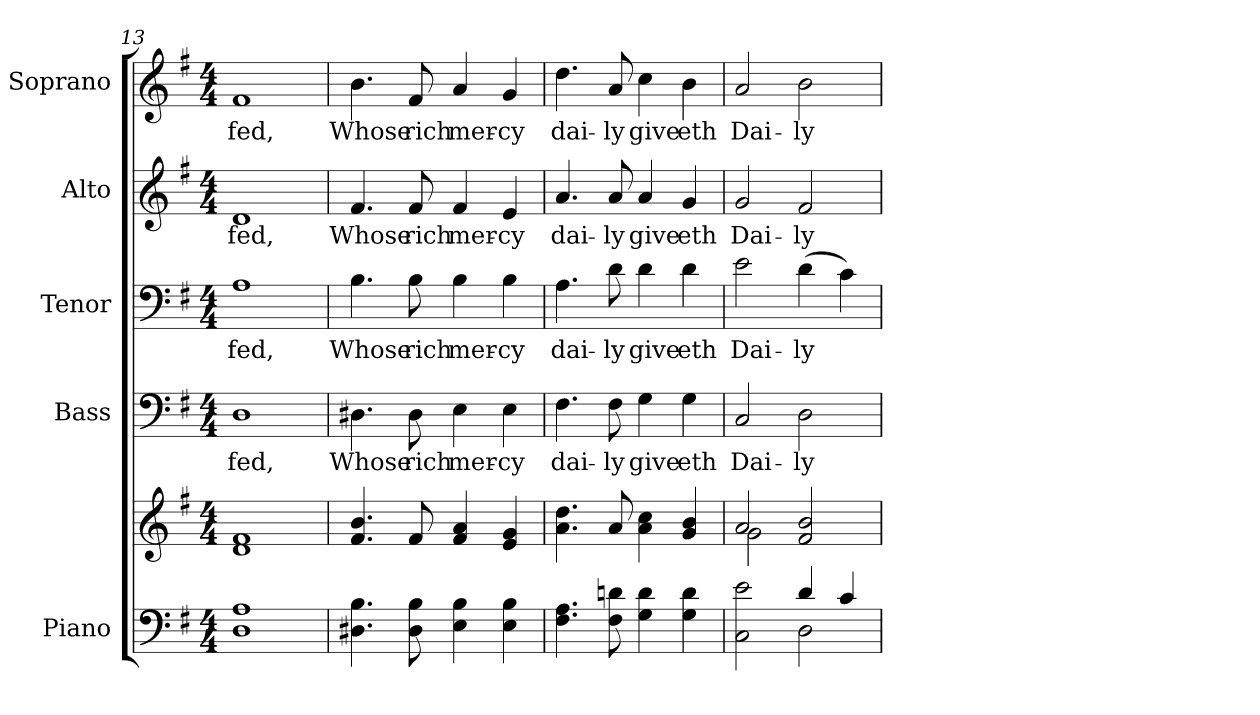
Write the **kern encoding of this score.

**kern	**kern	**kern	**text	**kern	**text	**kern	**text	**kern	**text
*part5	*part5	*part4	*part4	*part3	*part3	*part2	*part2	*part1	*part1
*staff6	*staff5	*staff4	*staff4	*staff3	*staff3	*staff2	*staff2	*staff1	*staff1
*I"Piano	*	*I"Bass	*	*I"Tenor	*	*I"Alto	*	*I"Soprano	*
*I'Pno.	*	*I'B.	*	*I'T.	*	*I'A.	*	*I'S.	*
!!LO:PB:g=z
*clefF4	*clefG2	*clefF4	*	*clefF4	*	*clefG2	*	*clefG2	*
*k[f#]	*k[f#]	*k[f#]	*	*k[f#]	*	*k[f#]	*	*k[f#]	*
*G:	*G:	*G:	*	*G:	*	*G:	*	*G:	*
*M4/4	*M4/4	*M4/4	*	*M4/4	*	*M4/4	*	*M4/4	*
=13	=13	=13	=13	=13	=13	=13	=13	=13	=13
!	!	!	!LO:LY:b:color=#000000	!	!	!	!	!	!
!	!	!	!	!	!LO:LY:b:color=#000000	!	!	!	!
!	!	!	!	!	!	!	!LO:LY:b:color=#000000	!	!
!	!	!	!	!	!	!	!	!	!LO:LY:b:color=#000000
1Di 1Ai	1di 1f#i	1Di	fed,	1Ai	fed,	1di	fed,	1f#i	fed,
=14	=14	=14	=14	=14	=14	=14	=14	=14	=14
!	!	!	!LO:LY:b:color=#000000	!	!	!	!	!	!
!	!	!	!	!	!LO:LY:b:color=#000000	!	!	!	!
!	!	!	!	!	!	!	!LO:LY:b:color=#000000	!	!
!	!	!	!	!	!	!	!	!	!LO:LY:b:color=#000000
4.D#Xi\ 4.Bi	4.f#i/ 4.bi	4.D#Xi\	Whose	4.Bi\	Whose	4.f#i/	Whose	4.bi\	Whose
!	!	!	!LO:LY:b:color=#000000	!	!	!	!	!	!
!	!	!	!	!	!LO:LY:b:color=#000000	!	!	!	!
!	!	!	!	!	!	!	!LO:LY:b:color=#000000	!	!
!	!	!	!	!	!	!	!	!	!LO:LY:b:color=#000000
8D#i\ 8Bi	8f#i/	8D#i\	rich	8Bi\	rich	8f#i/	rich	8f#i/	rich
!	!	!	!LO:LY:b:color=#000000	!	!	!	!	!	!
!	!	!	!	!	!LO:LY:b:color=#000000	!	!	!	!
!	!	!	!	!	!	!	!LO:LY:b:color=#000000	!	!
!	!	!	!	!	!	!	!	!	!LO:LY:b:color=#000000
4Ei\ 4Bi	4f#i/ 4ai	4Ei\	mer-	4Bi\	mer-	4f#i/	mer-	4ai/	mer-
!	!	!	!LO:LY:b:color=#000000	!	!	!	!	!	!
!	!	!	!	!	!LO:LY:b:color=#000000	!	!	!	!
!	!	!	!	!	!	!	!LO:LY:b:color=#000000	!	!
!	!	!	!	!	!	!	!	!	!LO:LY:b:color=#000000
4Ei\ 4Bi	4ei/ 4gi	4Ei\	-cy	4Bi\	-cy	4ei/	-cy	4gi/	-cy
!!LO:PB:g=z
=15	=15	=15	=15	=15	=15	=15	=15	=15	=15
!	!	!	!LO:LY:b:color=#000000	!	!	!	!	!	!
!	!	!	!	!	!LO:LY:b:color=#000000	!	!	!	!
!	!	!	!	!	!	!	!LO:LY:b:color=#000000	!	!
!	!	!	!	!	!	!	!	!	!LO:LY:b:color=#000000
4.F#i\ 4.Ai	4.ai\ 4.ddi	4.F#i\	dai-	4.Ai\	dai-	4.ai/	dai-	4.ddi\	dai-
!	!	!	!LO:LY:b:color=#000000	!	!	!	!	!	!
!	!	!	!	!	!LO:LY:b:color=#000000	!	!	!	!
!	!	!	!	!	!	!	!LO:LY:b:color=#000000	!	!
!	!	!	!	!	!	!	!	!	!LO:LY:b:color=#000000
8F#i\ 8dni	8ai/	8F#i\	-ly	8di\	-ly	8ai/	-ly	8ai/	-ly
!	!	!	!LO:LY:b:color=#000000	!	!	!	!	!	!
!	!	!	!	!	!LO:LY:b:color=#000000	!	!	!	!
!	!	!	!	!	!	!	!LO:LY:b:color=#000000	!	!
!	!	!	!	!	!	!	!	!	!LO:LY:b:color=#000000
4Gi\ 4di	4ai\ 4cci	4Gi\	give	4di\	give	4ai/	give	4cci\	give
!	!	!	!LO:LY:b:color=#000000	!	!	!	!	!	!
!	!	!	!	!	!LO:LY:b:color=#000000	!	!	!	!
!	!	!	!	!	!	!	!LO:LY:b:color=#000000	!	!
!	!	!	!	!	!	!	!	!	!LO:LY:b:color=#000000
4Gi\ 4di	4gi/ 4bi	4Gi\	eth	4di\	eth	4gi/	eth	4bi\	eth
=16	=16	=16	=16	=16	=16	=16	=16	=16	=16
*^	*^	*	*	*	*	*	*	*	*
!	!	!	!	!	!LO:LY:b:color=#000000	!	!	!	!	!	!
!	!	!	!	!	!	!	!LO:LY:b:color=#000000	!	!	!	!
!	!	!	!	!	!	!	!	!	!LO:LY:b:color=#000000	!	!
!	!	!	!	!	!	!	!	!	!	!	!LO:LY:b:color=#000000
2Ci\ 2ei	2ryy	2ai/	2gi\	2Ci/	Dai-	2ei\	Dai-	2gi/	Dai-	2ai/	Dai-
!	!	!	!	!	!LO:LY:b:color=#000000	!	!	!	!	!	!
!	!	!	!	!	!	!	!LO:LY:b:color=#000000	!	!	!	!
!	!	!	!	!	!	!	!	!	!LO:LY:b:color=#000000	!	!
!	!	!	!	!	!	!	!	!	!	!	!LO:LY:b:color=#000000
4di/	2Di\	2f#i/ 2bi	2ryy	2Di\	-ly	(4di\	-ly	2f#i/	-ly	2bi\	-ly
4ci/	.	.	.	.	.	4ci\)	.	.	.	.	.
*v	*v	*	*	*	*	*	*	*	*	*	*
*	*v	*v	*	*	*	*	*	*	*	*
=	=	=	=	=	=	=	=	=	=
*-	*-	*-	*-	*-	*-	*-	*-	*-	*-
